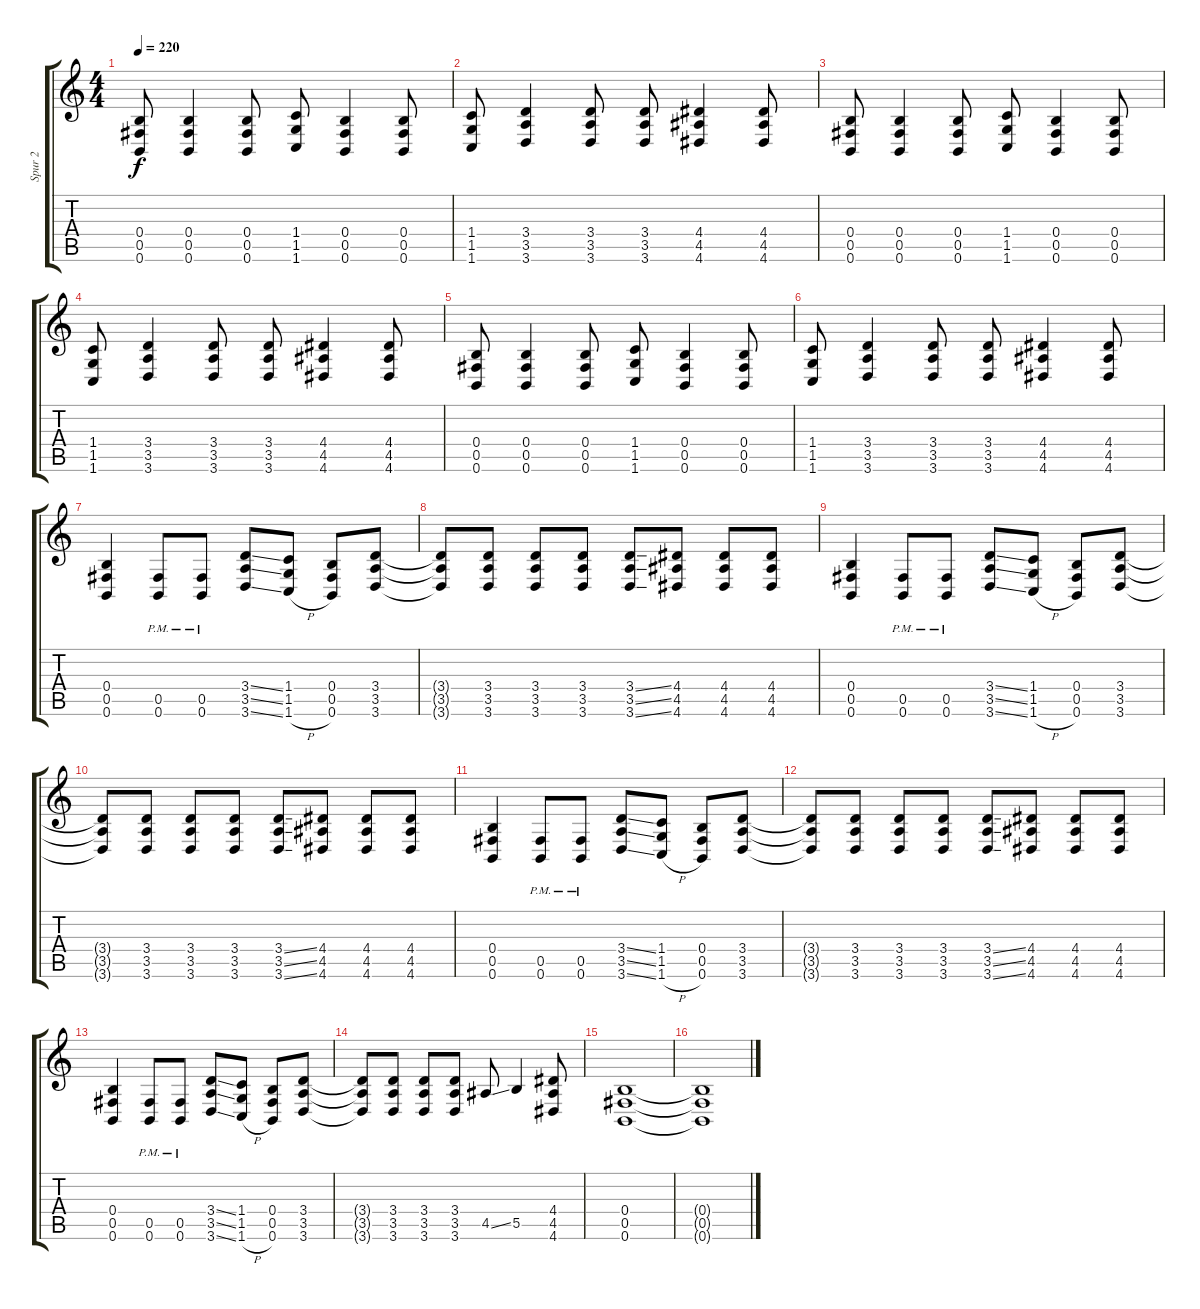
\track ("Spur 2" "Spur 2") {instrument distortionguitar}
\staff {score tabs}
\tuning (Db4 Ab3 E3 B2 Gb2 B1) {hide}
\ts (4 4)
\tempo 220
\clef g2
\ks c
(0.4 0.5 0.6).8{dy f} (0.4 0.5 0.6).4 (0.4 0.5 0.6).8 (1.4 1.5 1.6).8 (0.4 0.5 0.6).4 (0.4 0.5 0.6).8 |
(1.4 1.5 1.6).8 (3.4 3.5 3.6).4 (3.4 3.5 3.6).8 (3.4 3.5 3.6).8 (4.4 4.5 4.6).4 (4.4 4.5 4.6).8 |
(0.4 0.5 0.6).8 (0.4 0.5 0.6).4 (0.4 0.5 0.6).8 (1.4 1.5 1.6).8 (0.4 0.5 0.6).4 (0.4 0.5 0.6).8 |
(1.4 1.5 1.6).8 (3.4 3.5 3.6).4 (3.4 3.5 3.6).8 (3.4 3.5 3.6).8 (4.4 4.5 4.6).4 (4.4 4.5 4.6).8 |
(0.4 0.5 0.6).8 (0.4 0.5 0.6).4 (0.4 0.5 0.6).8 (1.4 1.5 1.6).8 (0.4 0.5 0.6).4 (0.4 0.5 0.6).8 |
(1.4 1.5 1.6).8 (3.4 3.5 3.6).4 (3.4 3.5 3.6).8 (3.4 3.5 3.6).8 (4.4 4.5 4.6).4 (4.4 4.5 4.6).8 |
(0.4 0.5 0.6).4 (0.5 0.6{pm}).8 (0.5 0.6{pm}).8 (3.4{ss} 3.5{ss} 3.6{ss}).8 (1.4 1.5 1.6{h}).8 (0.4 0.5 0.6).8 (3.4 3.5 3.6).8 |
(3.4{t} 3.5{t} 3.6{t}).8 (3.4 3.5 3.6).8 (3.4 3.5 3.6).8 (3.4 3.5 3.6).8 (3.4{ss} 3.5{ss} 3.6{ss}).8 (4.4 4.5 4.6).8 (4.4 4.5 4.6).8 (4.4 4.5 4.6).8 |
(0.4 0.5 0.6).4 (0.5 0.6{pm}).8 (0.5 0.6{pm}).8 (3.4{ss} 3.5{ss} 3.6{ss}).8 (1.4 1.5 1.6{h}).8 (0.4 0.5 0.6).8 (3.4 3.5 3.6).8 |
(3.4{t} 3.5{t} 3.6{t}).8 (3.4 3.5 3.6).8 (3.4 3.5 3.6).8 (3.4 3.5 3.6).8 (3.4{ss} 3.5{ss} 3.6{ss}).8 (4.4 4.5 4.6).8 (4.4 4.5 4.6).8 (4.4 4.5 4.6).8 |
(0.4 0.5 0.6).4 (0.5 0.6{pm}).8 (0.5 0.6{pm}).8 (3.4{ss} 3.5{ss} 3.6{ss}).8 (1.4 1.5 1.6{h}).8 (0.4 0.5 0.6).8 (3.4 3.5 3.6).8 |
(3.4{t} 3.5{t} 3.6{t}).8 (3.4 3.5 3.6).8 (3.4 3.5 3.6).8 (3.4 3.5 3.6).8 (3.4{ss} 3.5{ss} 3.6{ss}).8 (4.4 4.5 4.6).8 (4.4 4.5 4.6).8 (4.4 4.5 4.6).8 |
(0.4 0.5 0.6).4 (0.5 0.6{pm}).8 (0.5 0.6{pm}).8 (3.4{ss} 3.5{ss} 3.6{ss}).8 (1.4 1.5 1.6{h}).8 (0.4 0.5 0.6).8 (3.4 3.5 3.6).8 |
(3.4{t} 3.5{t} 3.6{t}).8 (3.4 3.5 3.6).8 (3.4 3.5 3.6).8 (3.4 3.5 3.6).8 4.5{ss}.8 5.5.4 (4.4 4.5 4.6).8 |
(0.4 0.5 0.6).1 |
(0.4{t} 0.5{t} 0.6{t}).1
